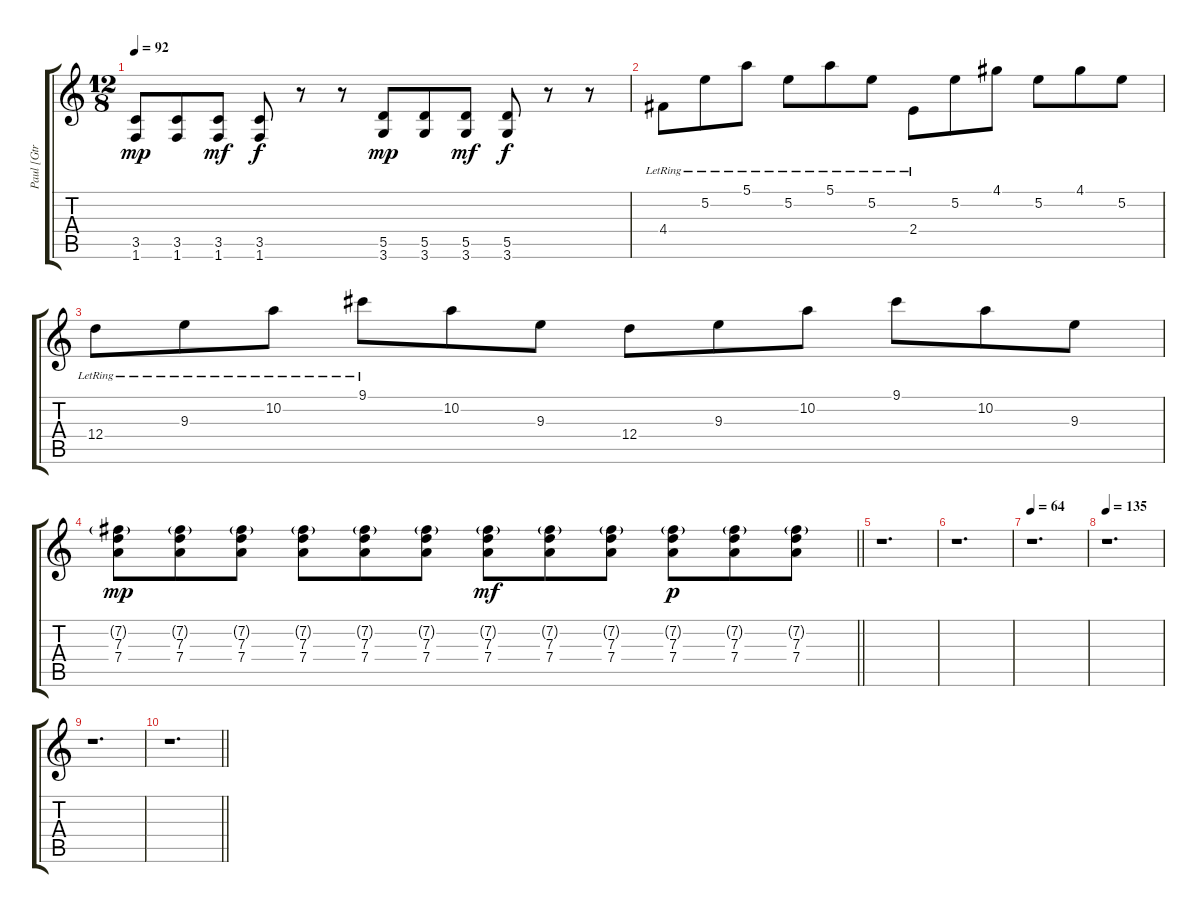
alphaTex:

\track ("Paul [Gtr II]" "Paul [Gtr ") {instrument electricguitarclean}
\staff {score tabs}
\tuning (E4 B3 G3 D3 A2 E2) {hide}
\ts (12 8)
\tempo 92
\clef g2
\ks c
(3.5 1.6).8{dy mp} (3.5 1.6).8 (3.5 1.6).8{dy mf} (3.5 1.6).8{dy f} r.8 r.8 (5.5 3.6).8{dy mp} (5.5 3.6).8 (5.5 3.6).8{dy mf} (5.5 3.6).8{dy f} r.8 r.8 |
4.4{lr}.8 5.2{lr}.8 5.1{lr}.8 5.2{lr}.8 5.1{lr}.8 5.2{lr}.8 2.4{lr}.8 5.2.8 4.1.8 5.2.8 4.1.8 5.2.8 |
12.4{lr}.8 9.3{lr}.8 10.2{lr}.8 9.1{lr}.8 10.2.8 9.3.8 12.4.8 9.3.8 10.2.8 9.1.8 10.2.8 9.3.8 |
\barLineRight lightlight
(7.2{g} 7.3 7.4).8{dy mp} (7.2{g} 7.3 7.4).8 (7.2{g} 7.3 7.4).8 (7.2{g} 7.3 7.4).8 (7.2{g} 7.3 7.4).8 (7.2{g} 7.3 7.4).8 (7.2{g} 7.3 7.4).8{dy mf} (7.2{g} 7.3 7.4).8 (7.2{g} 7.3 7.4).8 (7.2{g} 7.3 7.4).8{dy p} (7.2{g} 7.3 7.4).8 (7.2{g} 7.3 7.4).8 |
r.1{d} |
r.1{d} |
\tempo 64
r.1{d} |
\tempo 135
r.1{d} |
r.1{d} |
\barLineRight lightlight
r.1{d}
